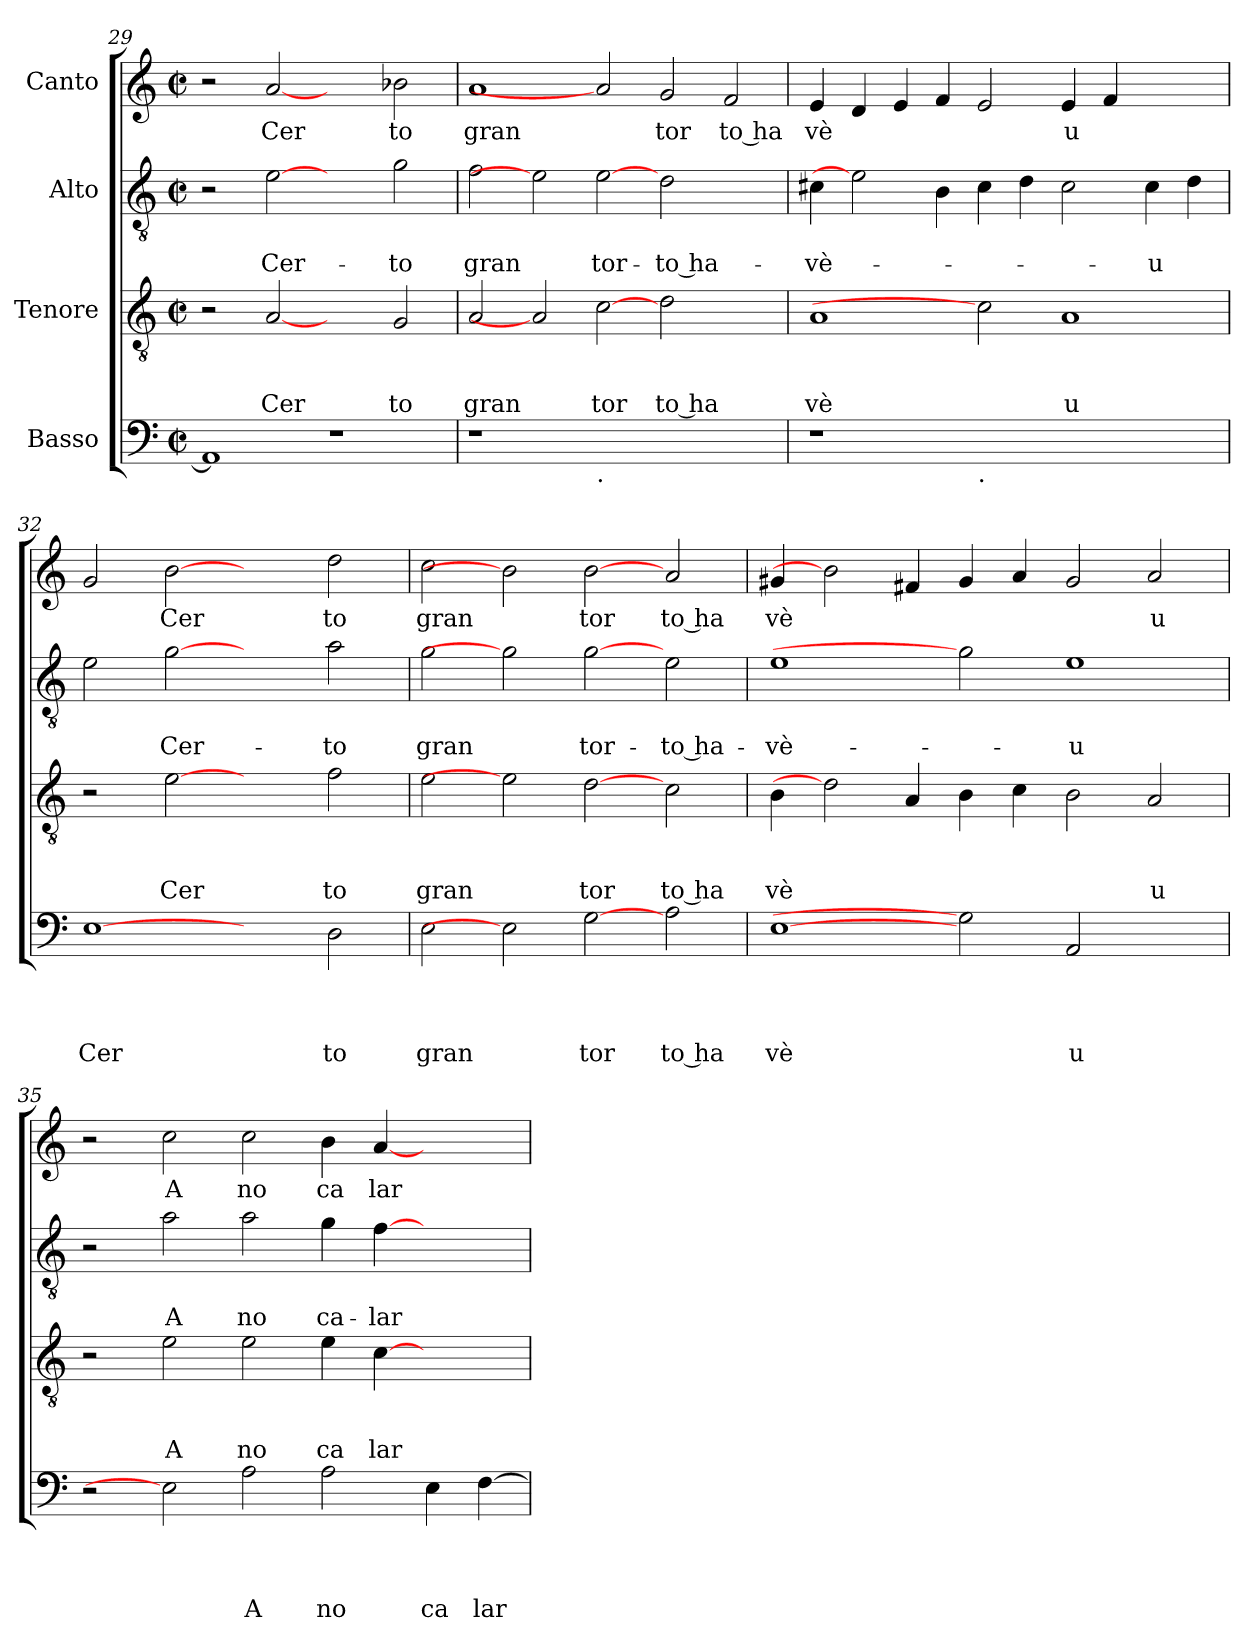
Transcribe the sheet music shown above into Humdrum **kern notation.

**kern	**text	**text	**text	**text	**kern	**text	**text	**text	**kern	**text	**text	**kern	**text
*part4	*part4	*part4	*part4	*part4	*part3	*part3	*part3	*part3	*part2	*part2	*part2	*part1	*part1
*staff4	*staff4	*staff4	*staff4	*staff4	*staff3	*staff3	*staff3	*staff3	*staff2	*staff2	*staff2	*staff1	*staff1
*I"Basso	*	*	*	*	*I"Tenore	*	*	*	*I"Alto	*	*	*I"Canto	*
*clefF4	*	*	*	*	*clefGv2	*	*	*	*clefGv2	*	*	*clefG2	*
*k[]	*	*	*	*	*k[]	*	*	*	*k[]	*	*	*k[]	*
*C:	*	*	*	*	*C:	*	*	*	*C:	*	*	*C:	*
*M2/2	*	*	*	*	*M2/2	*	*	*	*M2/2	*	*	*M2/2	*
*met(c|)	*	*	*	*	*met(c|)	*	*	*	*met(c|)	*	*	*met(c|)	*
=29	=29	=29	=29	=29	=29	=29	=29	=29	=29	=29	=29	=29	=29
1AA]	.	.	.	.	2r	.	.	.	2r	.	.	2r	.
!	!	!	!	!	!	!	!	!LO:LY:b	!	!	!LO:LY:b	!	!LO:LY:b
.	.	.	.	.	[2A	.	.	Cer	[2e	.	Cer-	[2a	Cer
1r	.	.	.	.	2ryy	.	.	.	2ryy	.	.	2ryy	.
!	!	!	!	!	!	!	!	!LO:LY:b	!	!	!LO:LY:b	!	!LO:LY:b
.	.	.	.	.	2G/	.	.	to	2g\	.	-to	2b-X\	to
!!LO:LB:g=z
=30	=30	=30	=30	=30	=30	=30	=30	=30	=30	=30	=30	=30	=30
!	!	!	!	!	!	!	!	!LO:LY:b	!	!	!LO:LY:b	!	!LO:LY:b
1r	.	.	.	.	2A/	.	.	gran	2f\	.	gran	1a	gran
.	.	.	.	.	2A]	.	.	.	2e]	.	.	.	.
!LO:TX:b:t=.	!	!	!	!	!	!	!	!	!	!	!	!	!
!	!	!	!	!	!	!	!	!LO:LY:b	!	!	!LO:LY:b	!	!
1.ryy	.	.	.	.	[2c	.	.	tor	[2e	.	tor-	2a]	.
!	!	!	!	!	!	!	!	!LO:LY:b:rj	!	!	!LO:LY:b:rj	!	!LO:LY:b
.	.	.	.	.	2d\	.	.	to ha	2d\	.	-to ha-	2g/	tor
!	!	!	!	!	!	!	!	!	!	!	!	!	!LO:LY:b:rj
.	.	.	.	.	2ryy	.	.	.	2ryy	.	.	2f/	to ha
=31	=31	=31	=31	=31	=31	=31	=31	=31	=31	=31	=31	=31	=31
!	!	!	!	!	!	!	!	!LO:LY:b	!	!	!LO:LY:b	!	!LO:LY:b
1r	.	.	.	.	1A	.	.	vè	4c#X\	.	-vè-	4e/	vè
.	.	.	.	.	.	.	.	.	2e]	.	.	4d/	.
.	.	.	.	.	.	.	.	.	.	.	.	4e/	.
.	.	.	.	.	.	.	.	.	4B\	.	.	4f/	.
!LO:TX:b:t=.	!	!	!	!	!	!	!	!	!	!	!	!	!
1.ryy	.	.	.	.	2c]	.	.	.	4c#\	.	.	2e/	.
.	.	.	.	.	.	.	.	.	4d\	.	.	.	.
!	!	!	!	!	!	!	!	!LO:LY:b	!	!	!	!	!LO:LY:b
.	.	.	.	.	1A	.	.	u	2c#\	.	.	4e/	u
.	.	.	.	.	.	.	.	.	.	.	.	4f/	.
!	!	!	!	!	!	!	!	!	!	!	!LO:LY:b	!	!
.	.	.	.	.	.	.	.	.	4c#\	.	-u	2ryy	.
.	.	.	.	.	.	.	.	.	4d\	.	.	.	.
=32	=32	=32	=32	=32	=32	=32	=32	=32	=32	=32	=32	=32	=32
!	!	!	!	!LO:LY:b	!	!	!	!	!	!	!	!	!
[1E	.	.	.	Cer	2r	.	.	.	2e\	.	.	2g/	.
!	!	!	!	!	!	!	!	!LO:LY:b	!	!	!LO:LY:b	!	!LO:LY:b
.	.	.	.	.	[2e	.	.	Cer	[2g	.	Cer-	[2b	Cer
2ryy	.	.	.	.	2ryy	.	.	.	2ryy	.	.	2ryy	.
!	!	!	!	!LO:LY:b	!	!	!	!LO:LY:b	!	!	!LO:LY:b	!	!LO:LY:b
2D\	.	.	.	to	2f\	.	.	to	2a\	.	-to	2dd\	to
=33	=33	=33	=33	=33	=33	=33	=33	=33	=33	=33	=33	=33	=33
!	!	!	!	!LO:LY:b	!	!	!	!LO:LY:b	!	!	!LO:LY:b	!	!LO:LY:b
2E\	.	.	.	gran	2e\	.	.	gran	2g\	.	gran	2cc\	gran
2E]	.	.	.	.	2e]	.	.	.	2g]	.	.	2b]	.
!	!	!	!	!LO:LY:b	!	!	!	!LO:LY:b	!	!	!LO:LY:b	!	!LO:LY:b
[2G	.	.	.	tor	[2d	.	.	tor	[2g	.	tor-	[2b	tor
!	!	!	!	!LO:LY:b:rj	!	!	!	!LO:LY:b:rj	!	!	!LO:LY:b:rj	!	!LO:LY:b:rj
2A\	.	.	.	to ha	2c\	.	.	to ha	2e\	.	-to ha-	2a/	to ha
=34	=34	=34	=34	=34	=34	=34	=34	=34	=34	=34	=34	=34	=34
!	!	!	!	!LO:LY:b	!	!	!	!LO:LY:b	!	!	!LO:LY:b	!	!LO:LY:b
[1E	.	.	.	vè	4B\	.	.	vè	1e	.	-vè-	4g#X/	vè
.	.	.	.	.	2d]	.	.	.	.	.	.	2b]	.
.	.	.	.	.	4A/	.	.	.	.	.	.	4f#/	.
2G]	.	.	.	.	4B\	.	.	.	2g]	.	.	4g#/	.
.	.	.	.	.	4c\	.	.	.	.	.	.	4a/	.
!	!	!	!	!LO:LY:b	!	!	!	!	!	!	!LO:LY:b	!	!
2AA/	.	.	.	u	2B\	.	.	.	1e	.	-u	2g#/	.
!	!	!	!	!	!	!	!	!LO:LY:b	!	!	!	!	!LO:LY:b
2ryy	.	.	.	.	2A/	.	.	u	.	.	.	2a/	u
=35	=35	=35	=35	=35	=35	=35	=35	=35	=35	=35	=35	=35	=35
2r	.	.	.	.	2r	.	.	.	2r	.	.	2r	.
!	!	!	!	!	!	!	!	!LO:LY:b	!	!	!LO:LY:b	!	!LO:LY:b
2E]	.	.	.	.	2e\	.	.	A	2a\	.	A	2cc\	A
!	!	!	!	!LO:LY:b	!	!	!	!LO:LY:b	!	!	!LO:LY:b	!	!LO:LY:b
2A\	.	.	.	A	2e\	.	.	no	2a\	.	no	2cc\	no
!	!	!	!	!LO:LY:b	!	!	!	!LO:LY:b	!	!	!LO:LY:b	!	!LO:LY:b
2A\	.	.	.	no	4e\	.	.	ca	4g\	.	ca-	4b\	ca
!	!	!	!	!	!	!	!	!LO:LY:b	!	!	!LO:LY:b	!	!LO:LY:b
.	.	.	.	.	[>4c\	.	.	lar	[>4f\	.	-lar-	[<4a/	lar
!	!	!	!	!LO:LY:b	!	!	!	!	!	!	!	!	!
4E\	.	.	.	ca	2ryy	.	.	.	2ryy	.	.	2ryy	.
!	!	!	!	!LO:LY:b	!	!	!	!	!	!	!	!	!
[>4F\	.	.	.	lar	.	.	.	.	.	.	.	.	.
=	=	=	=	=	=	=	=	=	=	=	=	=	=
*-	*-	*-	*-	*-	*-	*-	*-	*-	*-	*-	*-	*-	*-
